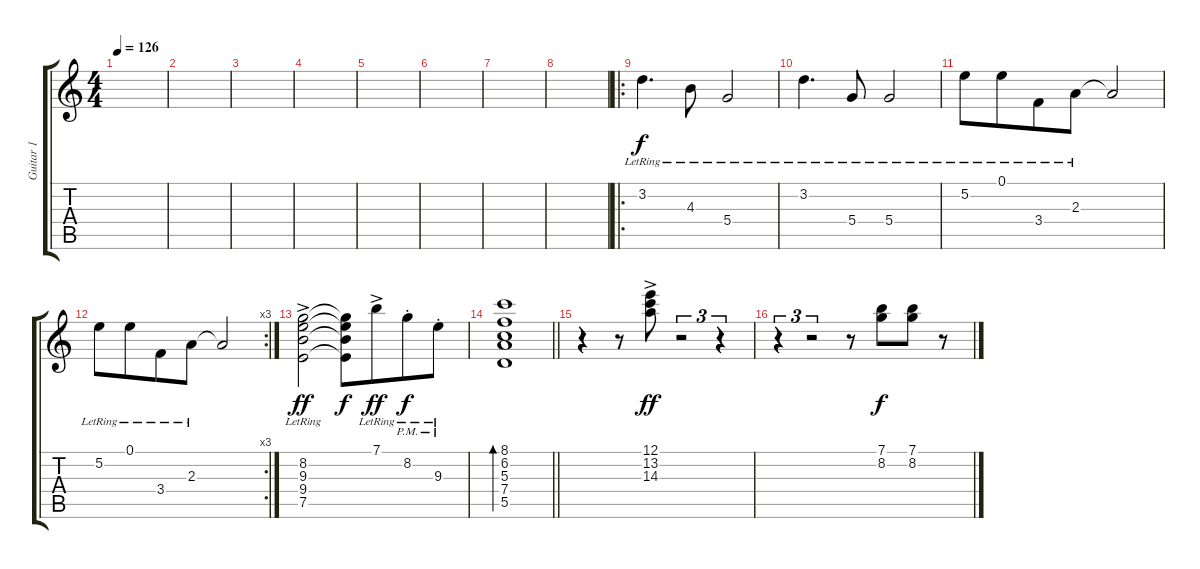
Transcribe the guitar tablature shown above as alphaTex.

\track ("Guitar 1" "Guitar 1") {instrument electricguitarjazz}
\staff {score tabs}
\tuning (E4 B3 G3 D3 A2 E2) {hide}
\ts (4 4)
\tempo 126
\clef g2
\ks c
|
|
|
|
|
|
|
|
\ro
3.2{lr}.4{d dy f} 4.3{lr}.8 5.4{lr}.2 |
3.2{lr}.4{d} 5.4{lr}.8 5.4{lr}.2 |
5.2{lr}.8 0.1{lr}.8{beam merge} 3.4{lr}.8 2.3{lr}.8 2.3{t}.2 |
\rc 3
5.2{lr}.8 0.1{lr}.8{beam merge} 3.4{lr}.8 2.3{lr}.8 2.3{t}.2 |
(8.2{lr} 9.3{lr} 9.4{lr} 7.5{ac lr}).2{dy ff} (8.2{t} 9.3{t} 9.4{t} 7.5{t}).8{dy f} 7.1{ac lr}.8{dy ff beam merge} 8.2{pm st lr}.8{dy f} 9.3{pm st lr}.8 |
\barLineRight lightlight
(8.1 6.2 5.3 7.4 5.5).1{bd 240} |
r.4 r.8 (12.1 13.2 14.3{ac}).8{dy ff} r.2{tu (3 2) beam merge} r.4{tu (3 2)} |
r.4{tu (3 2)} r.2{tu (3 2)} r.8 (7.1 8.2).8{dy f beam merge} (7.1 8.2).8 r.8
